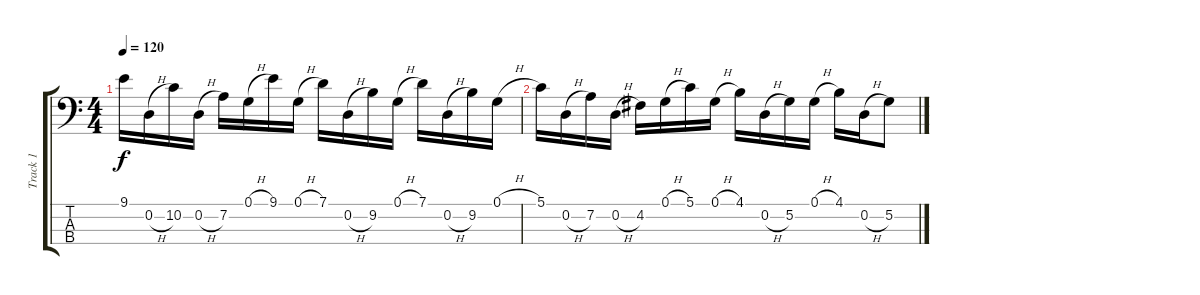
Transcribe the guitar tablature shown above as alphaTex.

\track ("Track 1" "Track 1") {instrument slapbass2}
\staff {score tabs}
\tuning (G2 D2 A1 E1) {hide}
\ts (4 4)
\tempo 120
\clef f4
\ks c
9.1.16{dy f} 0.2{h}.16 10.2.16 0.2{h}.16 7.2.16 0.1{h}.16 9.1.16 0.1{h}.16 7.1.16 0.2{h}.16 9.2.16 0.1{h}.16 7.1.16 0.2{h}.16 9.2.16 0.1{h}.16 |
5.1.16 0.2{h}.16 7.2.16 0.2{h}.16 4.2.16 0.1{h}.16 5.1.16 0.1{h}.16 4.1.16 0.2{h}.16 5.2.16 0.1{h}.16 4.1.16 0.2{h}.16 5.2.8
